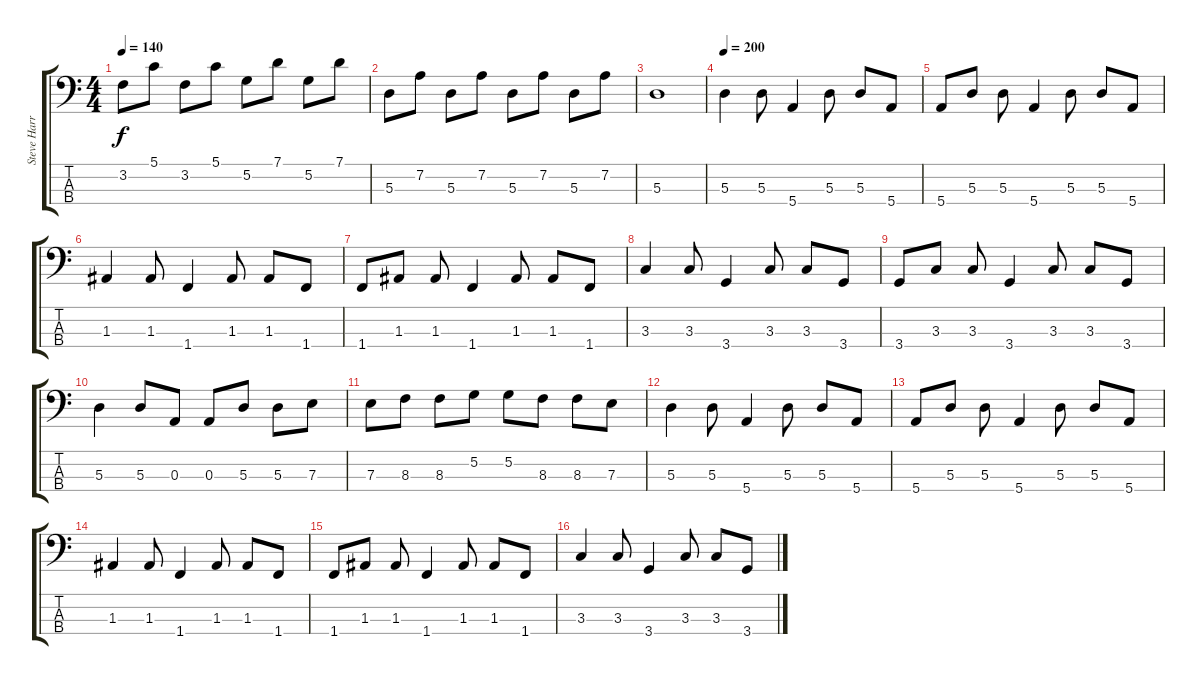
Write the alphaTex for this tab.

\track ("Steve Harris" "Steve Harr") {instrument electricbassfinger}
\staff {score tabs}
\tuning (G2 D2 A1 E1) {hide}
\ts (4 4)
\tempo 140
\clef f4
\ks c
3.2.8{dy f} 5.1.8 3.2.8 5.1.8 5.2.8 7.1.8 5.2.8 7.1.8 |
5.3.8 7.2.8 5.3.8 7.2.8 5.3.8 7.2.8 5.3.8 7.2.8 |
5.3.1 |
\tempo 200
5.3.4 5.3.8 5.4.4 5.3.8 5.3.8 5.4.8 |
5.4.8 5.3.8 5.3.8 5.4.4 5.3.8 5.3.8 5.4.8 |
1.3.4 1.3.8 1.4.4 1.3.8 1.3.8 1.4.8 |
1.4.8 1.3.8 1.3.8 1.4.4 1.3.8 1.3.8 1.4.8 |
3.3.4 3.3.8 3.4.4 3.3.8 3.3.8 3.4.8 |
3.4.8 3.3.8 3.3.8 3.4.4 3.3.8 3.3.8 3.4.8 |
5.3.4 5.3.8 0.3.8 0.3.8 5.3.8 5.3.8 7.3.8 |
7.3.8 8.3.8 8.3.8 5.2.8 5.2.8 8.3.8 8.3.8 7.3.8 |
5.3.4 5.3.8 5.4.4 5.3.8 5.3.8 5.4.8 |
5.4.8 5.3.8 5.3.8 5.4.4 5.3.8 5.3.8 5.4.8 |
1.3.4 1.3.8 1.4.4 1.3.8 1.3.8 1.4.8 |
1.4.8 1.3.8 1.3.8 1.4.4 1.3.8 1.3.8 1.4.8 |
3.3.4 3.3.8 3.4.4 3.3.8 3.3.8 3.4.8
